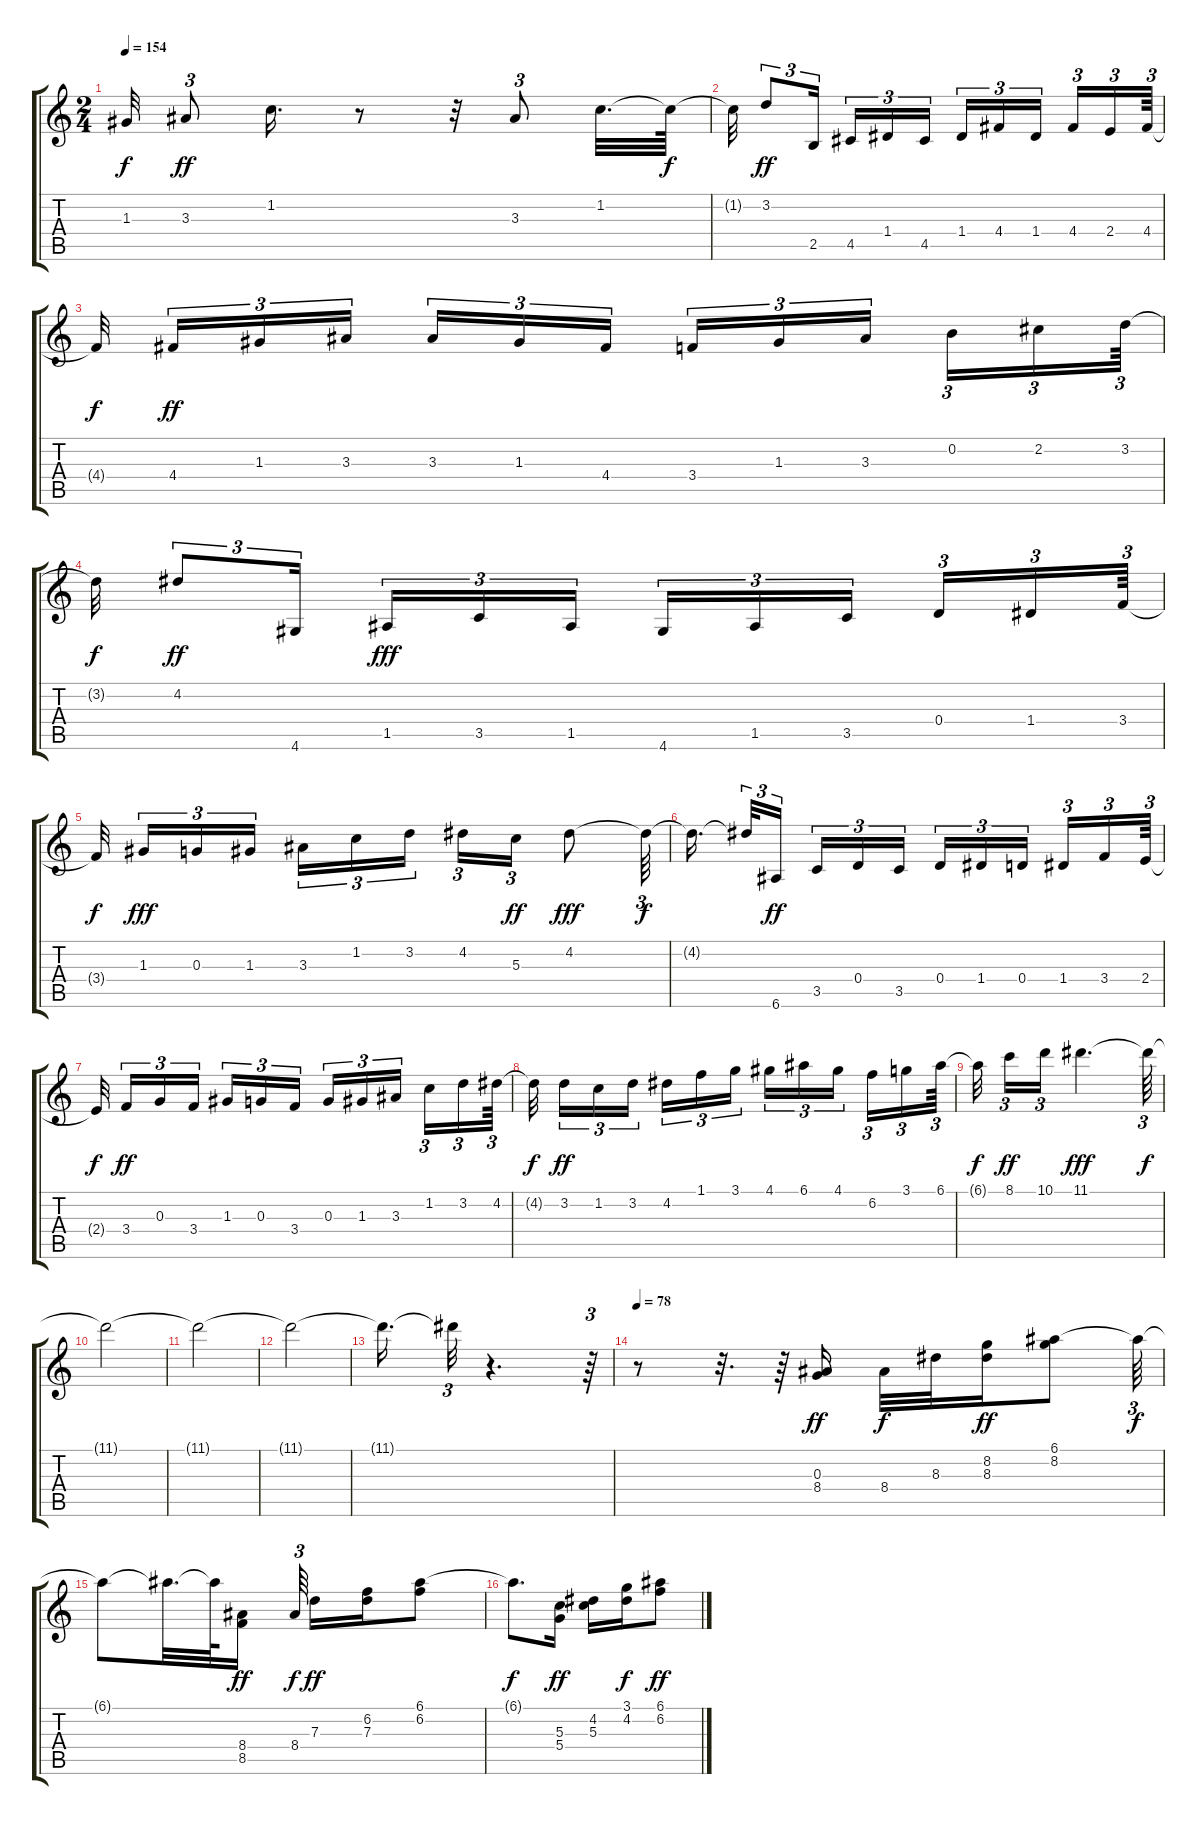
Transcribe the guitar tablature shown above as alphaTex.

\track "" {instrument distortionguitar}
\staff {score tabs}
\tuning (E4 B3 G3 D3 A2 E2) {hide}
\ts (2 4)
\tempo 154
\clef g2
\ks c
1.3{t}.32{dy f} 3.3.8{tu (3 2) dy ff} 1.2.16{d} r.8 r.32 3.3.8{tu (3 2)} 1.2.32{d} 1.2{t}.64{dy f} |
1.2{t}.32 3.2.8{tu (3 2) dy ff} 2.5.16{tu (3 2) beam splitsecondary} 4.5.16{tu (3 2)} 1.4.16{tu (3 2)} 4.5.16{tu (3 2)} 1.4.16{tu (3 2)} 4.4.16{tu (3 2)} 1.4.16{tu (3 2) beam splitsecondary} 4.4.16{tu (3 2)} 2.4.16{tu (3 2)} 4.4.64{tu (3 2)} |
4.4{t}.32{dy f beam splitsecondary} 4.4.16{tu (3 2) dy ff} 1.3.16{tu (3 2)} 3.3.16{tu (3 2) beam splitsecondary} 3.3.16{tu (3 2)} 1.3.16{tu (3 2)} 4.4.16{tu (3 2)} 3.4.16{tu (3 2)} 1.3.16{tu (3 2)} 3.3.16{tu (3 2) beam splitsecondary} 0.2.16{tu (3 2)} 2.2.16{tu (3 2)} 3.2.64{tu (3 2)} |
3.2{t}.32{dy f} 4.2.8{tu (3 2) dy ff} 4.6.16{tu (3 2) beam splitsecondary} 1.5.16{tu (3 2) dy fff} 3.5.16{tu (3 2)} 1.5.16{tu (3 2)} 4.6.16{tu (3 2)} 1.5.16{tu (3 2)} 3.5.16{tu (3 2) beam splitsecondary} 0.4.16{tu (3 2)} 1.4.16{tu (3 2)} 3.4.64{tu (3 2)} |
3.4{t}.32{dy f beam splitsecondary} 1.3.16{tu (3 2) dy fff} 0.3.16{tu (3 2)} 1.3.16{tu (3 2) beam splitsecondary} 3.3.16{tu (3 2)} 1.2.16{tu (3 2)} 3.2.16{tu (3 2)} 4.2.16{tu (3 2)} 5.3.16{tu (3 2) dy ff} 4.2.8{dy fff} 4.2{t}.64{tu (3 2) dy f} |
4.2{t}.16{d beam splitsecondary} 4.2{t}.32{tu (3 2)} 6.6.16{tu (3 2) dy ff beam splitsecondary} 3.5.16{tu (3 2)} 0.4.16{tu (3 2)} 3.5.16{tu (3 2)} 0.4.16{tu (3 2)} 1.4.16{tu (3 2)} 0.4.16{tu (3 2) beam splitsecondary} 1.4.16{tu (3 2)} 3.4.16{tu (3 2)} 2.4.64{tu (3 2)} |
2.4{t}.32{dy f beam splitsecondary} 3.4.16{tu (3 2) dy ff} 0.3.16{tu (3 2)} 3.4.16{tu (3 2) beam splitsecondary} 1.3.16{tu (3 2)} 0.3.16{tu (3 2)} 3.4.16{tu (3 2)} 0.3.16{tu (3 2)} 1.3.16{tu (3 2)} 3.3.16{tu (3 2) beam splitsecondary} 1.2.16{tu (3 2)} 3.2.16{tu (3 2)} 4.2.64{tu (3 2)} |
4.2{t}.32{dy f beam splitsecondary} 3.2.16{tu (3 2) dy ff} 1.2.16{tu (3 2)} 3.2.16{tu (3 2) beam splitsecondary} 4.2.16{tu (3 2)} 1.1.16{tu (3 2)} 3.1.16{tu (3 2)} 4.1.16{tu (3 2)} 6.1.16{tu (3 2)} 4.1.16{tu (3 2) beam splitsecondary} 6.2.16{tu (3 2)} 3.1.16{tu (3 2)} 6.1.64{tu (3 2)} |
6.1{t}.32{dy f beam splitsecondary} 8.1.16{tu (3 2) dy ff} 10.1.16{tu (3 2)} 11.1.4{d dy fff} 11.1{t}.64{tu (3 2) dy f} |
11.1{t}.2 |
11.1{t}.2 |
11.1{t}.2 |
11.1{t}.16{d} 11.1{t}.32{tu (3 2)} r.4{d} r.64{tu (3 2)} |
\tempo 78
r.8 r.32{d} r.64 (0.3 8.4).16{dy ff} 8.4.32{dy f} 8.3.32 (8.2 8.3).16{dy ff} (6.1 8.2).8 6.1{t}.64{tu (3 2) dy f} |
6.1{t}.8 6.1{t}.32{d} 6.1{t}.64 (8.4 8.5).16{dy ff} 8.4.64{tu (3 2) dy f beam splitsecondary} 7.3.16{dy ff} (6.2 7.3).16 (6.1 6.2).8 |
6.1{t}.8{d dy f} (5.3 5.4).16{dy ff} (4.2 5.3).16 (3.1 4.2).16{dy f} (6.1 6.2).8{dy ff}
